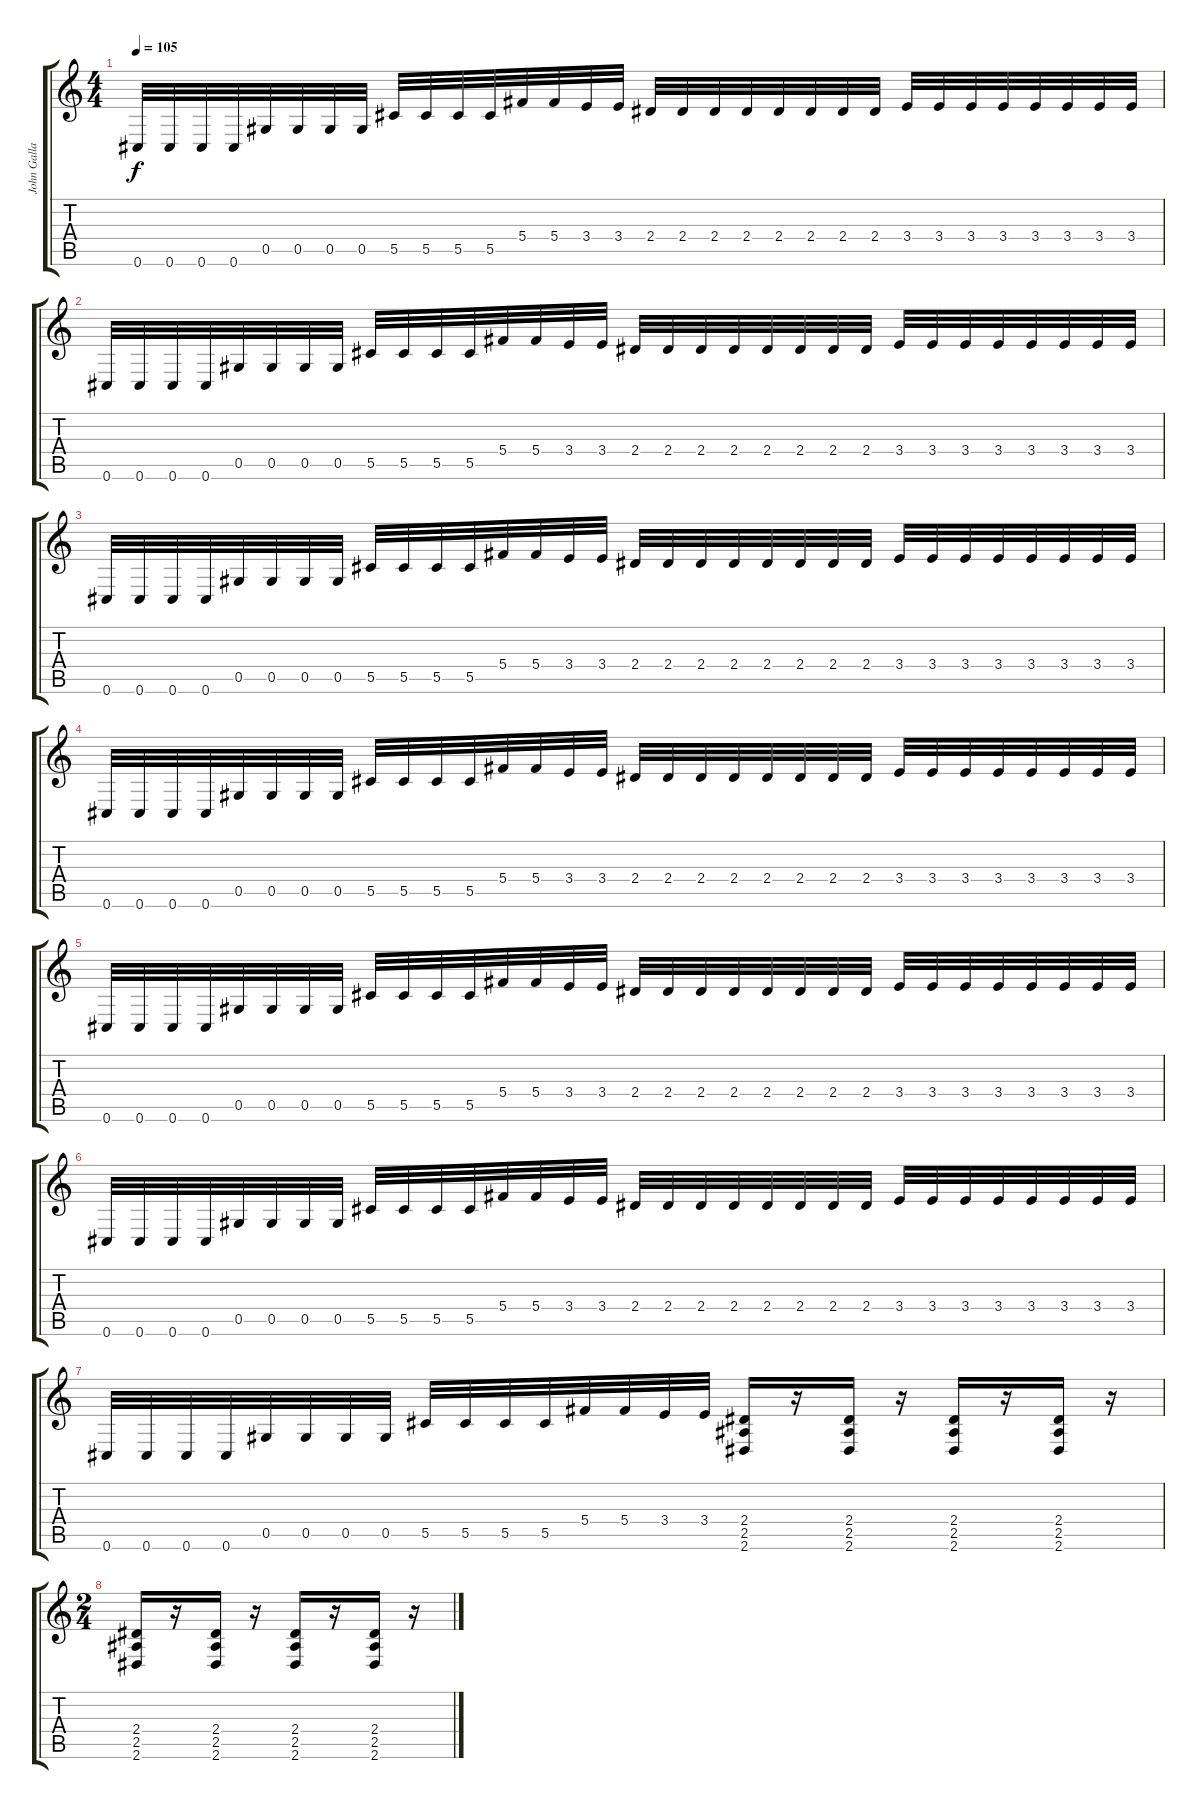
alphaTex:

\track ("John Gallagher" "John Galla") {instrument distortionguitar}
\staff {score tabs}
\tuning (Eb4 Bb3 Gb3 Db3 Ab2 Db2) {hide}
\ts (4 4)
\tempo 105
\clef g2
\ks c
0.6.32{dy f} 0.6.32 0.6.32 0.6.32 0.5.32 0.5.32 0.5.32 0.5.32 5.5.32 5.5.32 5.5.32 5.5.32 5.4.32 5.4.32 3.4.32 3.4.32 2.4.32 2.4.32 2.4.32 2.4.32 2.4.32 2.4.32 2.4.32 2.4.32 3.4.32 3.4.32 3.4.32 3.4.32 3.4.32 3.4.32 3.4.32 3.4.32 |
0.6.32 0.6.32 0.6.32 0.6.32 0.5.32 0.5.32 0.5.32 0.5.32 5.5.32 5.5.32 5.5.32 5.5.32 5.4.32 5.4.32 3.4.32 3.4.32 2.4.32 2.4.32 2.4.32 2.4.32 2.4.32 2.4.32 2.4.32 2.4.32 3.4.32 3.4.32 3.4.32 3.4.32 3.4.32 3.4.32 3.4.32 3.4.32 |
0.6.32 0.6.32 0.6.32 0.6.32 0.5.32 0.5.32 0.5.32 0.5.32 5.5.32 5.5.32 5.5.32 5.5.32 5.4.32 5.4.32 3.4.32 3.4.32 2.4.32 2.4.32 2.4.32 2.4.32 2.4.32 2.4.32 2.4.32 2.4.32 3.4.32 3.4.32 3.4.32 3.4.32 3.4.32 3.4.32 3.4.32 3.4.32 |
0.6.32 0.6.32 0.6.32 0.6.32 0.5.32 0.5.32 0.5.32 0.5.32 5.5.32 5.5.32 5.5.32 5.5.32 5.4.32 5.4.32 3.4.32 3.4.32 2.4.32 2.4.32 2.4.32 2.4.32 2.4.32 2.4.32 2.4.32 2.4.32 3.4.32 3.4.32 3.4.32 3.4.32 3.4.32 3.4.32 3.4.32 3.4.32 |
0.6.32 0.6.32 0.6.32 0.6.32 0.5.32 0.5.32 0.5.32 0.5.32 5.5.32 5.5.32 5.5.32 5.5.32 5.4.32 5.4.32 3.4.32 3.4.32 2.4.32 2.4.32 2.4.32 2.4.32 2.4.32 2.4.32 2.4.32 2.4.32 3.4.32 3.4.32 3.4.32 3.4.32 3.4.32 3.4.32 3.4.32 3.4.32 |
0.6.32 0.6.32 0.6.32 0.6.32 0.5.32 0.5.32 0.5.32 0.5.32 5.5.32 5.5.32 5.5.32 5.5.32 5.4.32 5.4.32 3.4.32 3.4.32 2.4.32 2.4.32 2.4.32 2.4.32 2.4.32 2.4.32 2.4.32 2.4.32 3.4.32 3.4.32 3.4.32 3.4.32 3.4.32 3.4.32 3.4.32 3.4.32 |
0.6.32 0.6.32 0.6.32 0.6.32 0.5.32 0.5.32 0.5.32 0.5.32 5.5.32 5.5.32 5.5.32 5.5.32 5.4.32 5.4.32 3.4.32 3.4.32 (2.4 2.5 2.6).16 r.16 (2.4 2.5 2.6).16 r.16 (2.4 2.5 2.6).16 r.16 (2.4 2.5 2.6).16 r.16 |
\ts (2 4)
(2.4 2.5 2.6).16 r.16 (2.4 2.5 2.6).16 r.16 (2.4 2.5 2.6).16 r.16 (2.4 2.5 2.6).16 r.16
